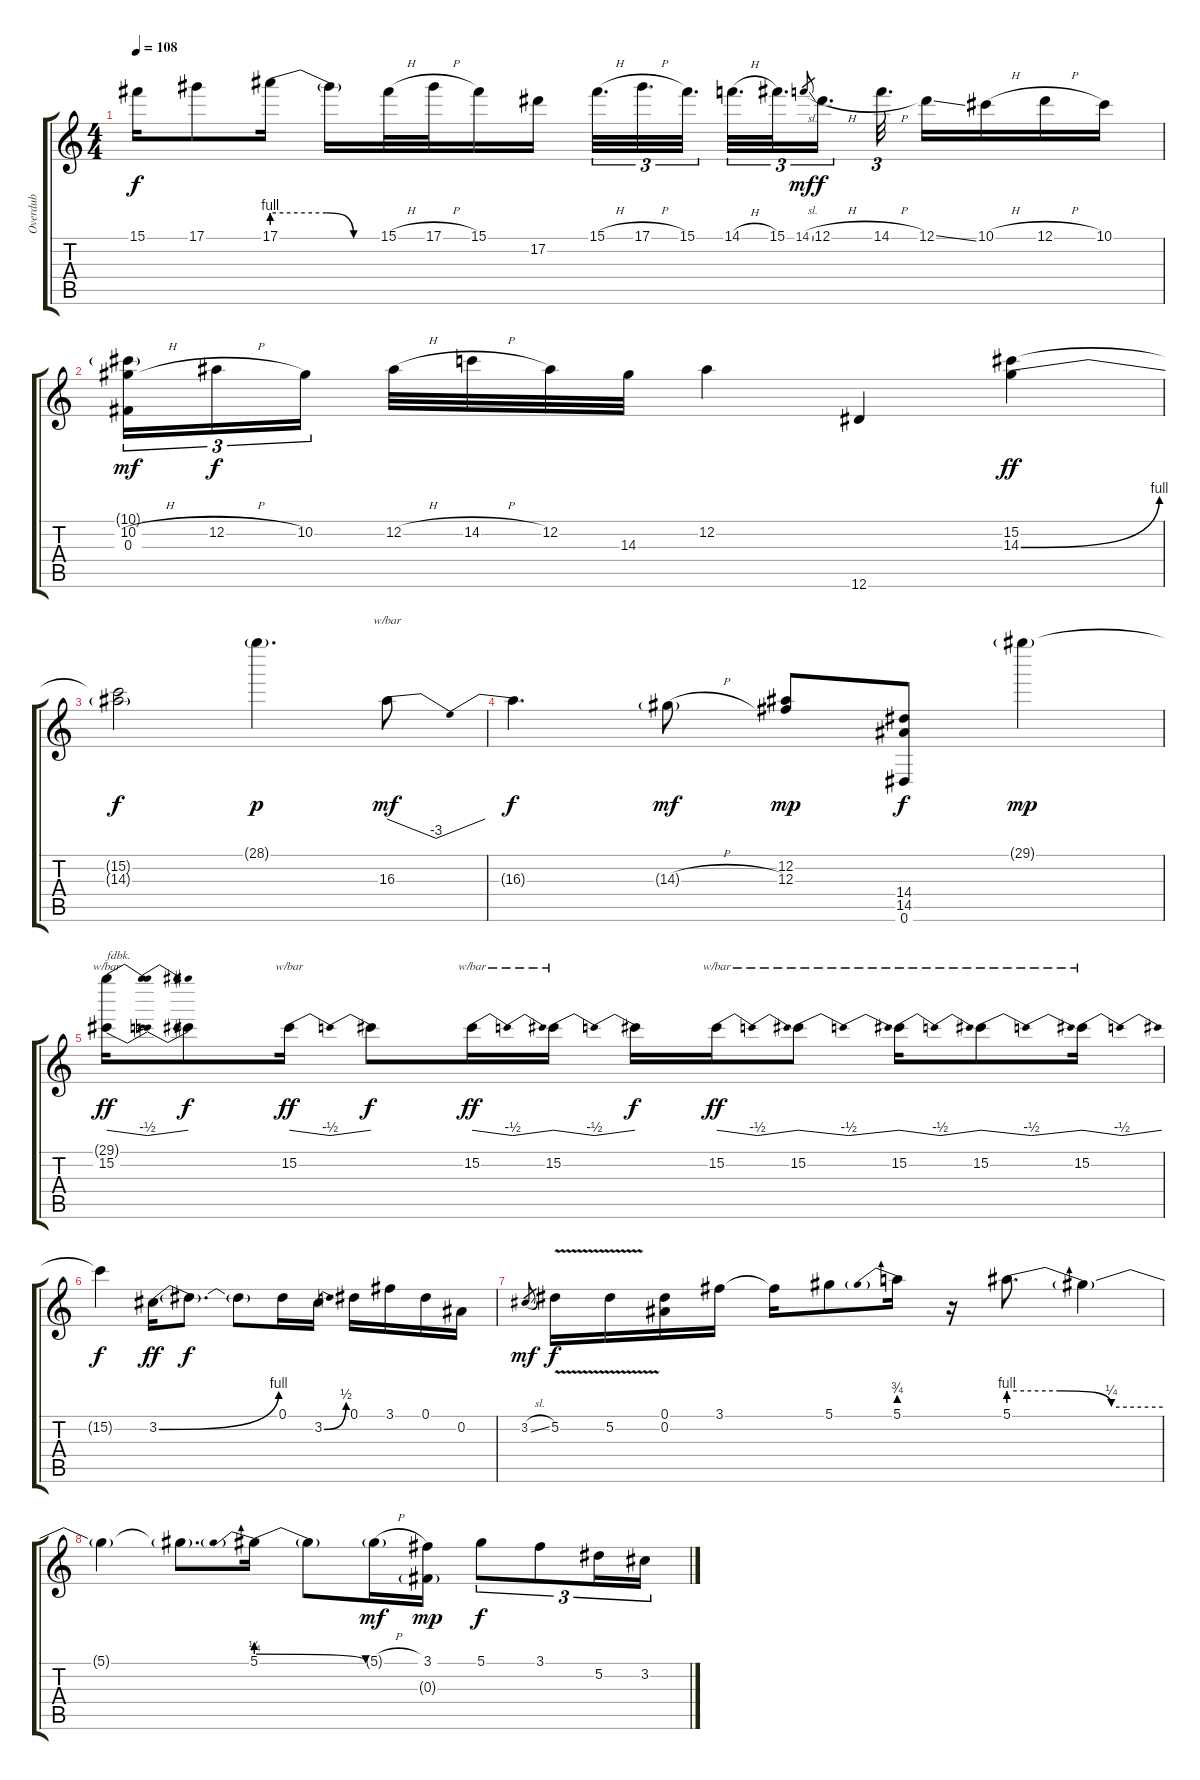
\track ("Overdub" "Overdub") {instrument fretlessbass}
\staff {score tabs}
\tuning (Eb4 Bb3 Gb3 Db3 Ab2 Eb2) {hide}
\ts (4 4)
\tempo 108
\clef g2
\ks c
15.1.16{dy f} 17.1.8 17.1{be (custom 0 4 30 4 45 0 60 0)}.16 17.1{t}.16 15.1{h}.32 17.1{h}.32 15.1.16 17.2.16 15.1{h}.32{d tu (3 2)} 17.1{h}.32{d tu (3 2)} 15.1.32{d tu (3 2)} 14.1{h}.32{d tu (3 2)} 15.1.32{d tu (3 2)} 14.1{sl}.8{gr dy mf} 12.1{h}.16{d tu (3 2) dy f} 14.1{h}.32{d tu (3 2)} 12.1{ss}.16 10.1{h}.16 12.1{h}.16 10.1.16 |
(10.1{g} 10.2{h} 0.3).16{tu (3 2) dy mf} 12.2{h}.16{tu (3 2) dy f} 10.2.16{tu (3 2)} 12.2{h}.32 14.2{h}.32 12.2.32 14.3.32 12.2.4 12.6.4 (15.2 14.3{be (bend 0 0 60 4)}).4{dy ff} |
(15.2{t} 14.3{t}).2{dy f} 28.1{g}.4{d dy p} 16.3.8{tbe (dip default 0 0 30 -12 60 0) dy mf} |
16.3{t}.4{d dy f} 14.3{h g}.8{dy mf} (12.2 12.3).8{dy mp} (14.4 14.5 0.6).8{dy f} 29.1{g}.4{dy mp} |
(29.1{t} 15.2).16{tbe (dip default 0 0 30 -2 60 0) txt "fdbk." dy ff} 15.2{t}.8{dy f} 15.2.16{tbe (dip default 0 0 30 -2 60 0) dy ff} 15.2{t}.8{dy f} 15.2.16{tbe (dip default 0 0 30 -2 60 0) dy ff} 15.2.16{tbe (dip default 0 0 30 -2 60 0)} 15.2{t}.16{dy f} 15.2.16{tbe (dip default 0 0 30 -2 60 0) dy ff} 15.2.8{tbe (dip default 0 0 30 -2 60 0)} 15.2.16{tbe (dip default 0 0 30 -2 60 0)} 15.2.8{tbe (dip default 0 0 30 -2 60 0)} 15.2.16{tbe (dip default 0 0 30 -2 60 0)} |
15.2{t}.4{dy f} 3.2{be (bend 0 0 60 4)}.16{dy ff} 3.2{t}.8{d dy f} 3.2{t}.8 0.1.16 3.2{be (bend 0 0 60 2)}.16 0.1.16 3.1.16 0.1.16 0.2.16 |
3.2{sl}.8{gr dy mf} 5.2{v}.16{dy f} 5.2{v}.16 (0.1 0.2).16 3.1.16 3.1{t}.16 5.1.8 5.1{be (prebend 0 3 60 3)}.16 r.16 5.1{be (custom 0 4 20 4 40 1 60 1)}.8{d} 5.1{t}.4 |
5.1{t}.4 5.1{t}.8{d} 5.1{be (prebendrelease 0 1 60 0)}.16 5.1{t}.8 5.1{h g}.16{dy mf} (3.1 0.3{g}).16{dy mp} 5.1.8{tu (3 2) dy f} 3.1.8{tu (3 2)} 5.2.16{tu (3 2)} 3.2.16{tu (3 2)}
